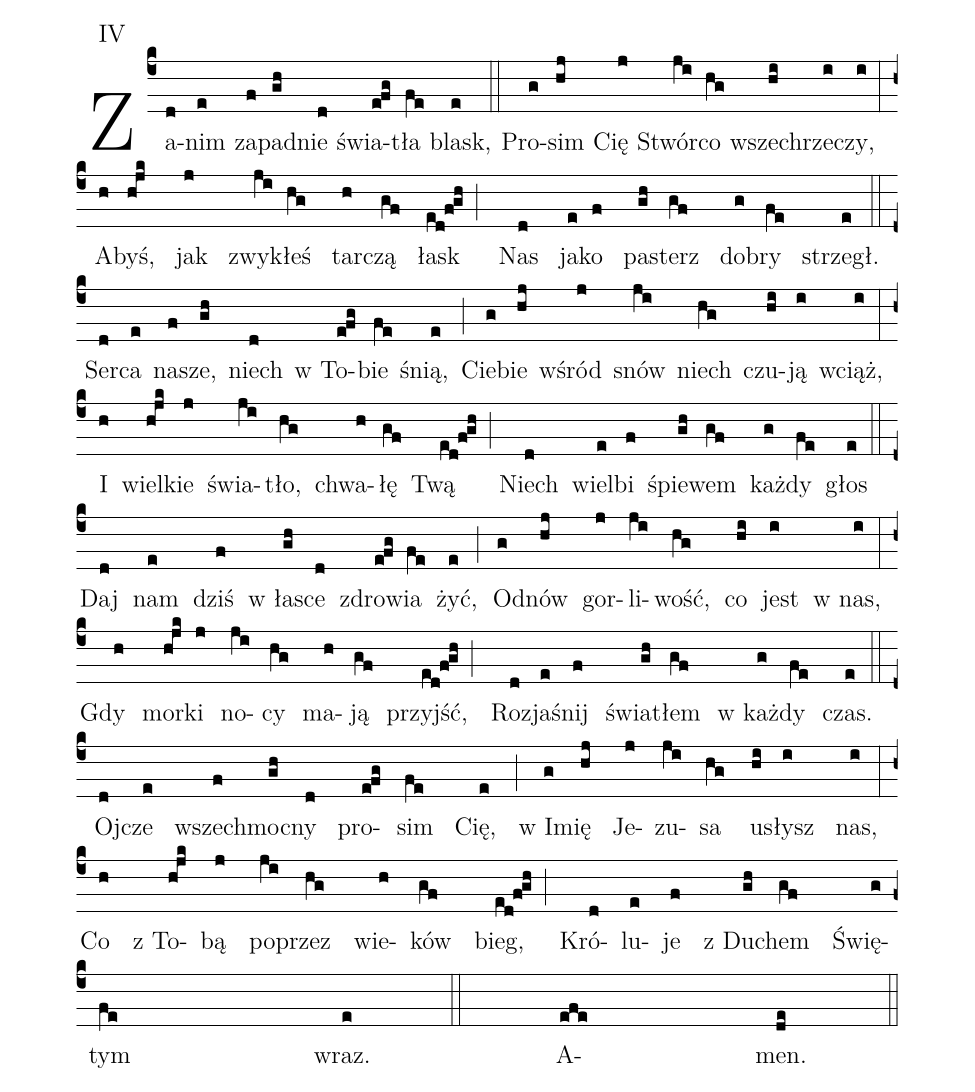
annotation: IV;
%%
(c4)Za(d)nim(e) za(f)pad(gh)nie(d) świa(efg)tła(fe) blask,(e) (::)
Pro(g)sim(hj) Cię(j) Stwór(ji)co(hg) wszech(hi)rze(i)czy,(i) (:) (z)
A(h)byś,(hjk) jak(j) zwy(ji)kłeś(hg) tar(h)czą(gf) łask(ed!fgh;)
Nas(d) ja(e)ko(f) pa(gh)sterz(gf) do(g)bry(fe) strzegł.(e) (::) (z)

Ser(d)ca(e) na(f)sze,(gh) niech(d) w To(efg)bie(fe) śnią,(e) (;)
Cie(g)bie(hj) wśród(j) snów(ji) niech(hg) czu(hi)ją(i) wciąż,(i) (:) (z)
I(h) wiel(hjk)kie(j) świa(ji)tło,(hg) chwa(h)łę(gf) Twą(ed!fgh;)
Niech(d) wiel(e)bi(f) śpie(gh)wem(gf) każ(g)dy(fe) głos(e) (::) (z)

Daj(d) nam(e) dziś(f) w ła(gh)sce(d) zdro(efg)wia(fe) żyć,(e) (;)
Od(g)nów(hj) gor(j)li(ji)wość,(hg) co(hi) jest(i) w nas,(i) (:) (z)
Gdy(h) mor(hjk)ki(j) no(ji)cy(hg) ma(h)ją(gf) przyjść,(ed!fgh;)
Roz(d)ja(e)śnij(f) świa(gh)tłem(gf) w każ(g)dy(fe) czas.(e) (::) (z)

Oj(d)cze(e) wszech(f)moc(gh)ny(d) pro(efg)sim(fe) Cię,(e) (;)
w I(g)mię(hj) Je(j)zu(ji)sa(hg) u(hi)słysz(i) nas,(i) (:) (z)
Co(h) z To(hjk)bą(j) po(ji)przez(hg) wie(h)ków(gf) bieg,(ed!fgh;)
Kró(d)lu(e)je(f) z Du(gh)chem(gf) Świę(g)tym(fe) wraz.(e) (::)

A(efe)men.(de) (::) (z)
